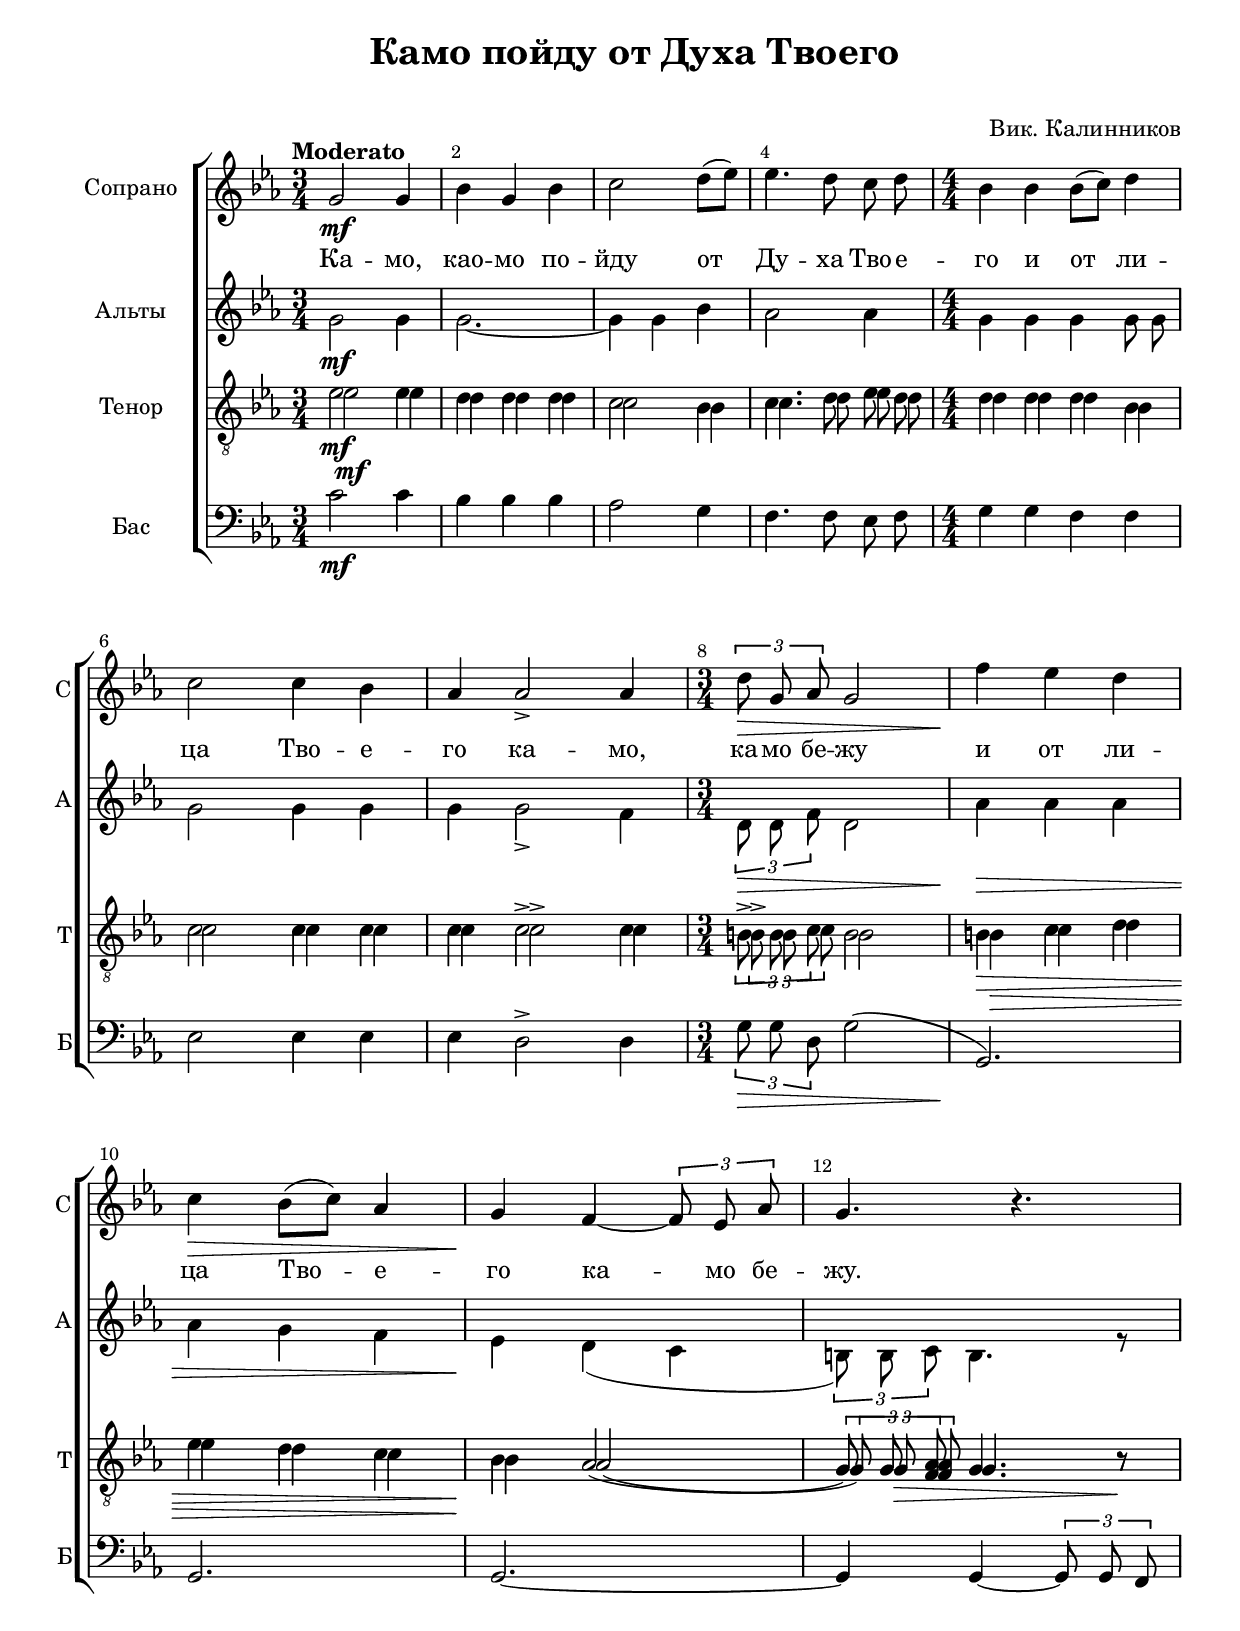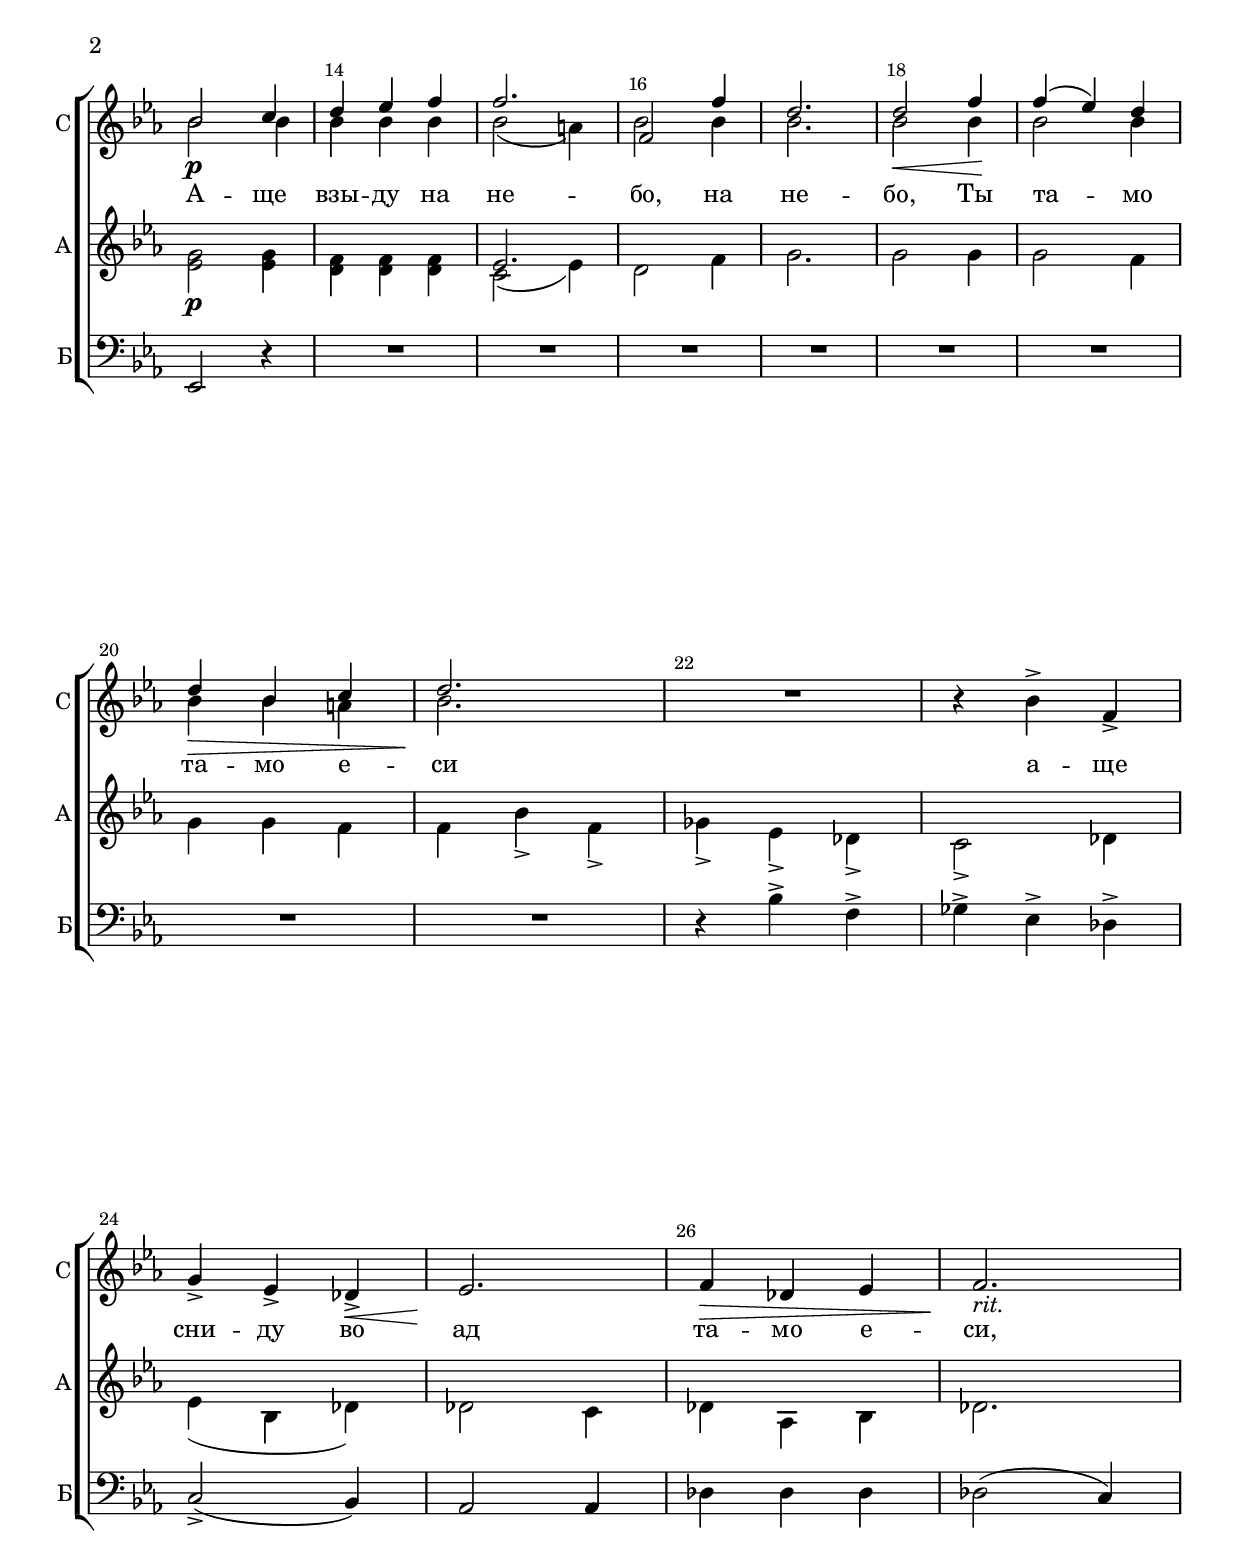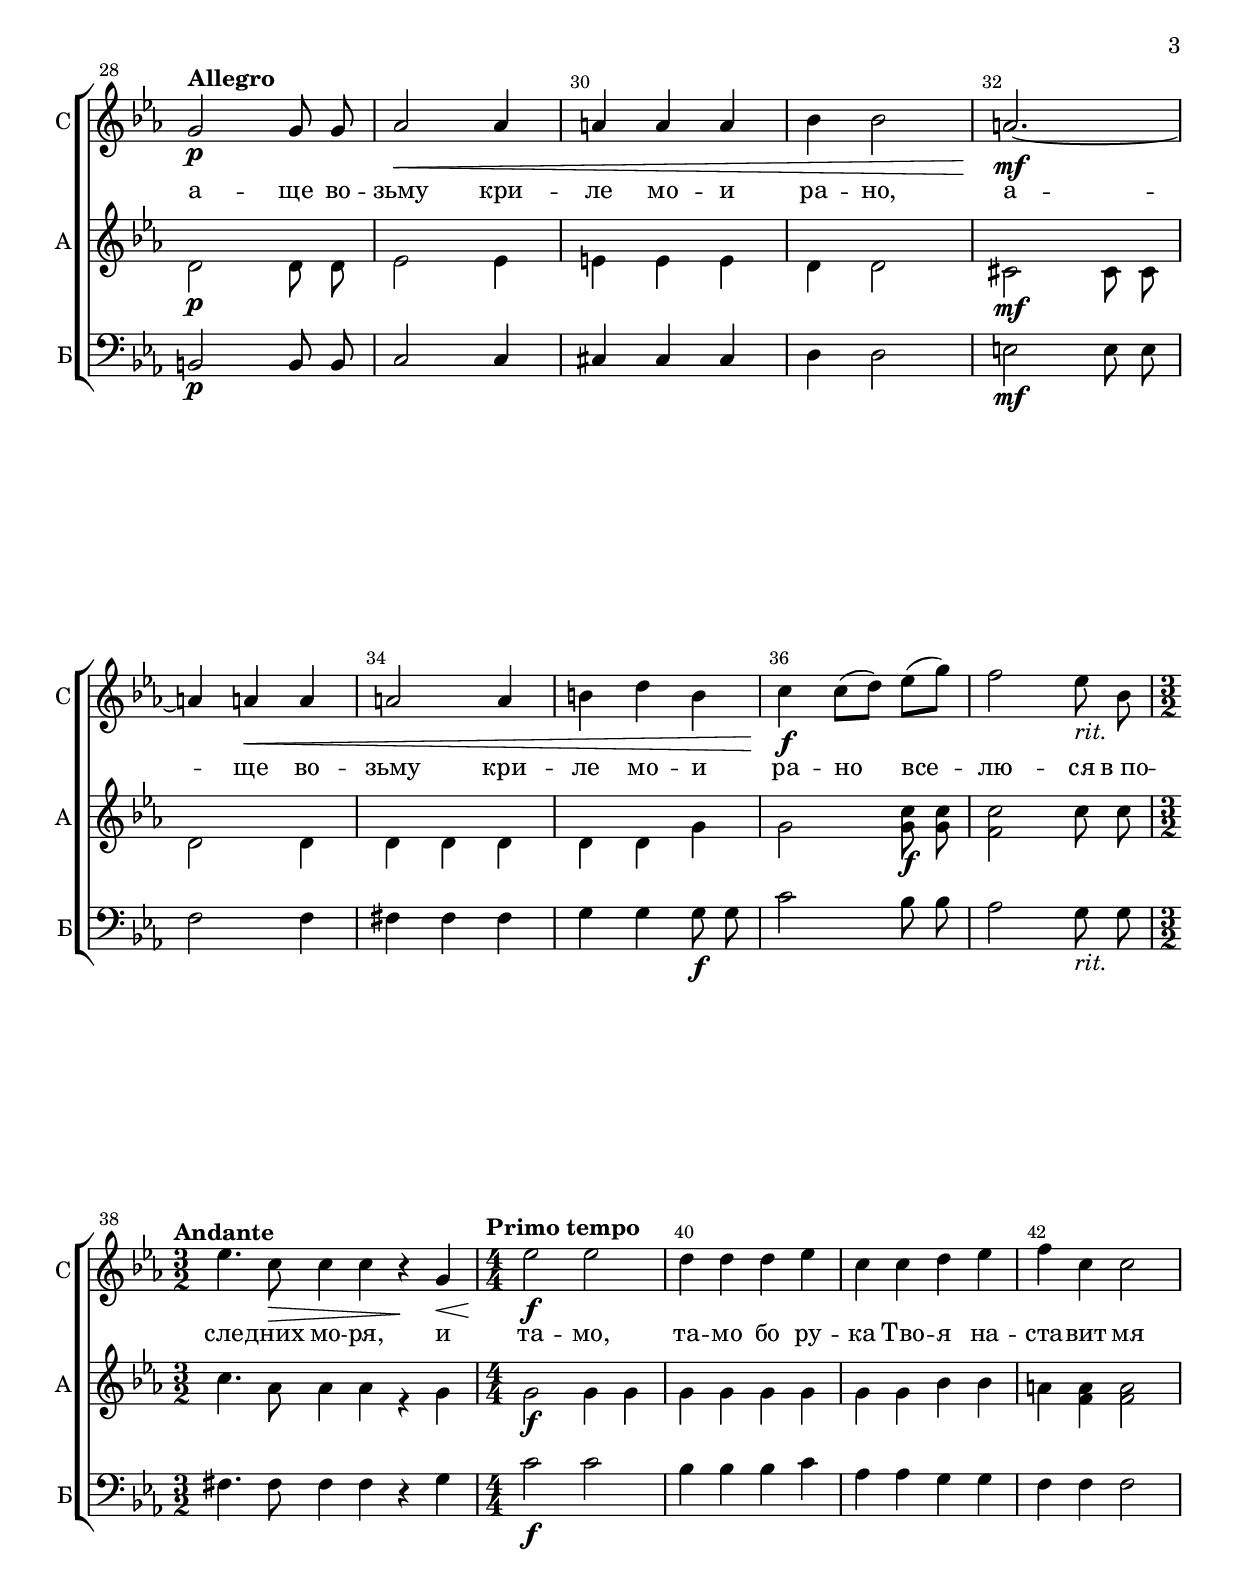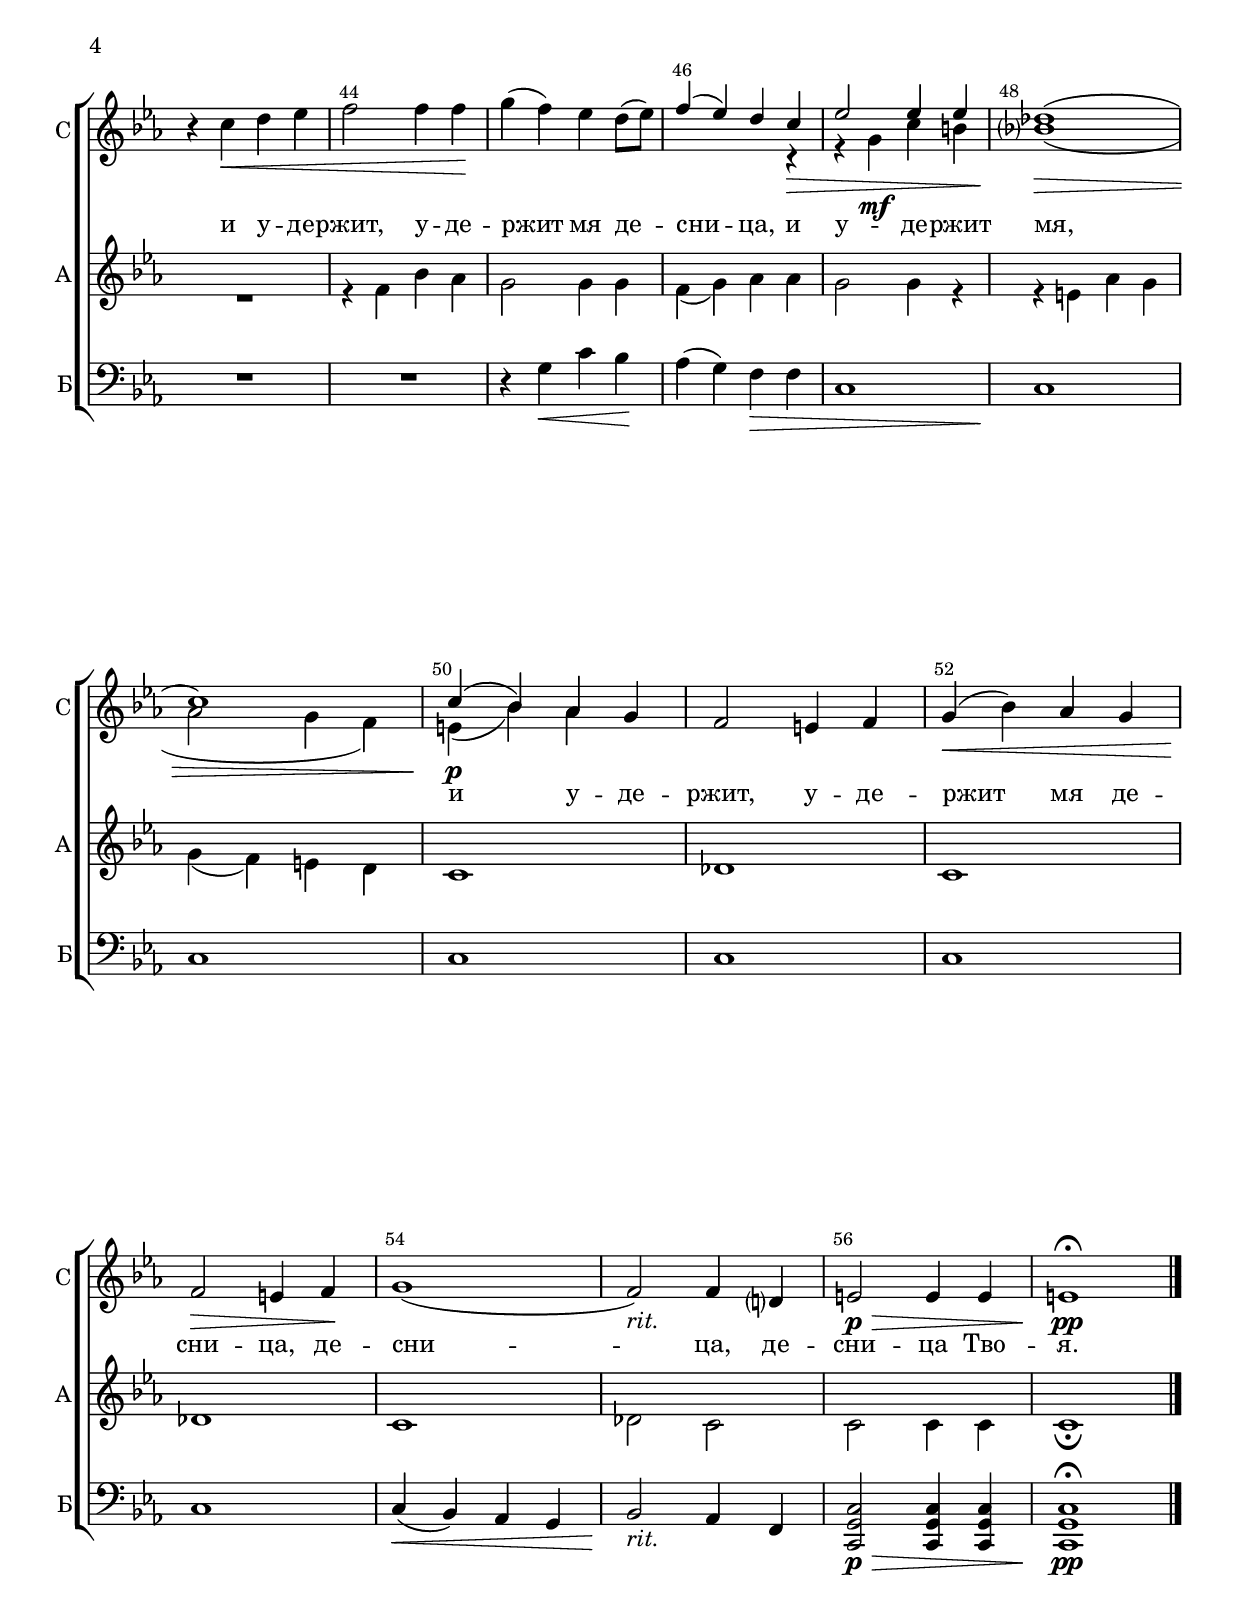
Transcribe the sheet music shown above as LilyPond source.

\version "2.18.2"

% закомментируйте строку ниже, чтобы получался pdf с навигацией
%#(ly:set-option 'point-and-click #f)
#(ly:set-option 'midi-extension "mid")
#(set-default-paper-size "a4")
%#(set-global-staff-size 18)

\header {
  title = "Камо пойду от Духа Твоего"
  subtitle = " "
  composer = "Вик. Калинников"
  % Удалить строку версии LilyPond 
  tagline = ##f
}

breathes = { \once \override BreathingSign.text = \markup { \musicglyph #"scripts.tickmark" } \breathe }

global = {
  \key c \minor
  \time 3/4
  \numericTimeSignature
    \autoBeamOff
  \override Score.BarNumber.break-visibility = #end-of-line-invisible
  \override Score.BarNumber.X-offset = #1
  \override Score.BarNumber.self-alignment-X = #LEFT
  \set Score.barNumberVisibility = #(every-nth-bar-number-visible 2)
}

abr = { \break }
%abr = {}

melon = { \set melismaBusyProperties = #'() }
meloff = { \unset melismaBusyProperties }

sopvoice = \relative c'' {
  \global
  \oneVoice
  \tempo Moderato
  g2\mf g4 |
  bes g bes |
  c2 d8[( es]) |
  es4. d8 c d |
  \time 4/4 bes4 bes bes8[( c]) d4 |
  \abr
  
  c2 c4 bes |
  as as2-> as4
  \time 3/4 \tuplet 3/2 { d8\> g, as } g2 |
  f'4\! es d |
  \abr
  
  c4\> bes8[( c]) as4 |
  g4\! f~ \tuplet 3/2 { f8 es as} |
  g4. r |
  \abr
  
  \voiceOne bes2\p c4 d es f f2. f,2 f'4 d2. d2\< f4\! f( es) d \abr d\> bes c d2.\!
  \oneVoice R2.
  r4 bes-> f-> |
  \abr
  
  g-> es-> des->\< |
  es2.\!
  f4\> des es |
  f2.\!-\markup\italic"rit." |
  \abr
  \tempo Allegro
  g2\p g8 g |
  as2\< as4 |
  a4 a a |
  bes4 bes2 |
  a2.~\mf |
  \abr
  
  a4 a\< a |
  a2 a4 |
  b d b |
  c\f c8[( d]) es[( g]) |
  f2 es8-\markup\italic"rit." bes8 |
  \abr
  
  \time 3/2
  \tempo Andante es4. c8\> c4 c r\! g\< |
  \tempo "Primo tempo"
  \time 4/4 es'2\f es |
  d4 d d es |
  c c d es |
  f c c2 |
  \abr
  
  r4 c\< d es |
  f2 f4 f\! |
  g( f) es d8[( es]) |
  \voiceOne
  f4( es) d c\> |
  es2 es4 es |
  des1(\> |
  \abr
  
  c1) |
  c4\p( bes) as g |
  \oneVoice
  f2 e4 f |
  g( \< bes) as g |
  \abr
  f2\> e4 f\! |
  g1( |
  f2)-\markup\italic"rit." f4 d? |
  e2\p\> e4 e |
  e1\pp\fermata
  \bar "|."
}

sopvoicetwo = \relative c'' {
  \global
  \dynamicDown
  s2.*4
  s1*3  
  s2.*5 
  
  bes2 bes4 |
  bes bes bes |
  bes2( a4) |
  bes2 bes4 |
  bes2. |
  bes2 bes4 |
  bes2 bes4 |
  bes bes a |
  bes2.
  
  s2.*16
  s1.
  s1*7

  s2. r4
  r g\mf c b |
  bes?1( |
  as2 g4 f) |
  e( bes') as s
}

altvoice = \relative c'' {
  \global
  g2\mf g4 |
  g2.~ |
  g4 g bes |
  as2 as4 |
  g g g g8 g |
  g2 g4 g |
  g g2-> f4 |
  \tuplet 3/2 {d8\> d f } d2 |
  as'4\> as as |
  as g f |
  es\! d( c |
  \tuplet 3/2 { b8) b c } b4. r8 |
  
  <es g>2\p q4 |
  <d f> q q |
  << es2. \\ { c2( es4) } >> |
  d2 f4 |
  g2. |
  g2 g4 |
  g2 f4 |
  g g f |
  f bes-> f-> |
  ges-> es-> des-> |
  c2-> des4 |
  es( bes des) |
  des2 c4 |
  des4 as bes |
  des2.
  
  d2\p d8 d |
  es2 es4 |
  e e e |
  d d2 |
  cis2\mf cis8 cis |
  d2 d4 |
  d d d |
  d d g |
  g2 <g c>8\f q |
  <f c'>2 c'8 c |
  c4. as8 as4 as r g |
  g2\f g4 g |
  g g g g |
  g g bes bes |
  a <a f>4 q2 |
  
  R1 |
  r4 f bes as |
  g2 g4 g |
  f( g) as as |
  g2 g4 r |
  r e as g |
  
  g( f) e d |
  c1 |
  des |
  c |
  des |
  c |
  des2 c |
  c c4 c |
  c1\fermata


}


tenorvoice = \relative c' {
  \global
  es2\mf es4 |
  d d d |
  c2 bes4 |
  c4. d8 es d |
  d4 d d bes |
  c2 c4 c |
  c c2-> c4 |
  \tuplet 3/2 { b8-> b c } b2 |
  b4\> c d |
  es d c |
  bes\! as2( |
  \tuplet 3/2 {g8) g <as f> } g4. r8 
}

tenorvoiceii = \relative c' {
  \global
  es2\mf es4 |
  d d d |
  c2 bes4 |
  c4. d8 es d |
  d4 d d bes |
  c2 c4 c |
  c c2-> c4 |
  \tuplet 3/2 { b8-> b c } b2 |
  b4\> c d |
  es d c |
  bes\! as2( |
  \tuplet 3/2 {g8) g\> <as f> } g4. r8\!
}


bassvoice = \relative c' {
  \global
  c2\mf c4 |
  bes bes bes |
  as2 g4 |
  f4. f8 es f |
  g4 g f f |
  es2 es4 es |
  es d2-> d4 |
  \tuplet 3/2 { g8\> g d } g2( |
  g,2.)\! |
  g |
  g~ |
  g4 g~ \tuplet 3/2 { g8 g f } |
  es2 r4 |
  R2.*8
  r4 bes''4-> f-> |
  ges-> es-> des-> |
  c2->( bes4) |
  as2 as4 |
  des des des |
  des2( c4) |
  
  b2\p b8 b |
  c2 c4 |
  cis cis cis |
  d d2 |
  e\mf e8 e |
  f2 f4 |
  fis fis fis |
  g g g8\f g |
  c2 bes8 bes |
  as2 g8-\markup\italic"rit." g |
  fis4. fis8 fis4 fis r g |
  c2\f c |
  bes4 bes bes c |
  as as g g |
  f f f2 |
  
  R1*2 |
  r4 g\< c bes\! |
  as( g) f\> f |
  c1 |
  c\! |
  c |
  c |
  c |
  c |
  c |
  c4(\< bes) as g |
  bes2\!-\markup\italic"rit." as4 f |
  <c g' c>2\p\> |
  q4 q |
  q1\pp\fermata
  
 
}

lyricsi = \lyricmode {
  Ка -- мо, као -- мо по -- йду от Ду -- ха Тво -- е -- го и от ли -- ца Тво -- е -- го ка -- мо, ка -- мо бе -- жу
  и от ли -- ца Тво -- е -- го ка -- мо бе -- жу.
  А -- ще взы -- ду на не -- бо, на не -- бо, Ты та -- мо та -- мо е -- си
  а -- ще сни -- ду во ад та -- мо е -- си,
  а -- ще во -- зьму кри -- ле мо -- и ра -- но, а -- ще во -- зьму кри -- ле мо -- и ра -- но все -- лю -- ся в_по -- сле -- дних мо -- ря,
  и та -- мо, та -- мо бо ру -- ка Тво -- я на -- ста -- вит мя
  и у -- де -- ржит, у -- де -- ржит мя де -- сни -- ца, и у -- де -- ржит мя,
  и у -- де -- ржит, у -- де -- ржит мя де -- сни -- ца, де -- сни -- ца, де -- сни -- ца Тво -- я.
}

lyricsii = \lyricmode {

}

lyricscorethree = \lyricmode {
}


\bookpart {
  \paper {
  top-margin = 15
  left-margin = 15
  right-margin = 10
  bottom-margin = 15
  indent = 20
  ragged-bottom = ##f
  ragged-last-bottom = ##f
}
\score {
  
    \new ChoirStaff <<
      \new Staff = "sopstaff" \with {
        instrumentName = "Сопрано"
        shortInstrumentName = "С"
        midiInstrument = "voice oohs"
      } <<
        \new Voice = "soprano" { \sopvoice }
        \new Voice  = "sopranoii" { \voiceTwo \sopvoicetwo }
      >>
      
      \new Lyrics \lyricsto "soprano" { \lyricsi }
      \new Lyrics \lyricsto "soprano" { \lyricsii }
      
      \new Staff = "altstaff" \with {
        instrumentName = "Альты"
        shortInstrumentName = "А"
        midiInstrument = "voice oohs"
      } <<
        \new Voice  = "altoii" { \voiceTwo \altvoice }
      >> 
      
      
      %\new Lyrics \lyricsto "soprano" { \lyricscoretwo }
      %\new Lyrics \lyricsto "soprano" { \lyricscorethree }
  
      \new Staff = "downstaff" \with {
        instrumentName = "Тенор"
        shortInstrumentName = "Т"
        midiInstrument = "voice oohs"
      } <<
        \new Voice = "tenor" { \clef "treble_8" \tenorvoice }
        \new Voice = "tenor" { \tenorvoiceii }
      >>
      
     \new Staff = "downstaff" \with {
        instrumentName = "Бас"
        shortInstrumentName = "Б"
        midiInstrument = "voice oohs"
      } <<
        \new Voice = "bass" { \clef bass \bassvoice }
      >>
    >>
        % transposeµ
  \layout { 
    \context {
      \Score
    }
    \context {
      \Staff
    }
  %Metronome_mark_engraver
  }
}
}

